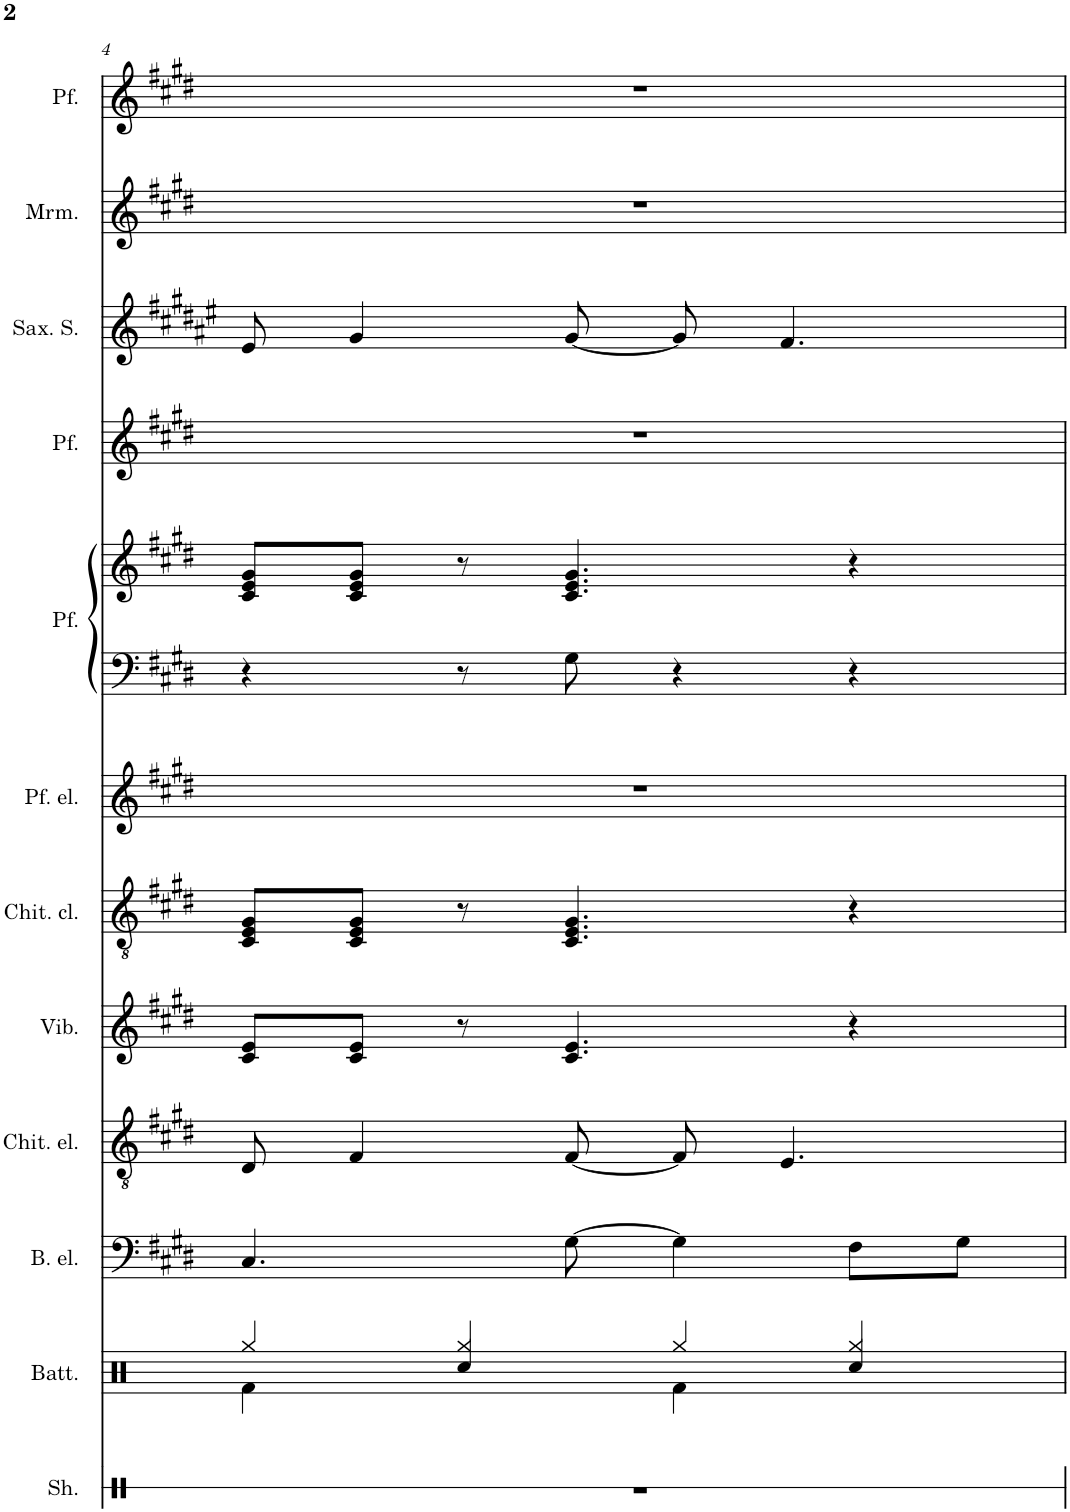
**kern	**kern	**kern	**kern	**kern	**kern	**kern	**kern	**kern	**kern	**kern	**kern	**kern
*part12	*part11	*part10	*part9	*part8	*part7	*part6	*part5	*part5	*part4	*part3	*part2	*part1
*staff13	*staff12	*staff11	*staff10	*staff9	*staff8	*staff7	*staff6	*staff5	*staff4	*staff3	*staff2	*staff1
*I"Shaker	*I"Batteria	*I"Basso elettrico	*I"Chitarra elettrica	*I"Vibrafono	*I"Chitarra acustica	*I"Piano elettrico	*I"Piano	*	*I"Piano	*I"Saxophone Soprano	*I"Marimba	*I"Piano
*I'Sh.	*I'Batt.	*I'B. el.	*I'Chit. el.	*I'Vib.	*	*	*	*	*	*I'Sax. S.	*I'Mrm.	*
!!LO:PB:g=z
*clefX	*clefX	*clefF4	*clefGv2	*clefG2	*clefGv2	*clefG2	*clefF4	*clefG2	*clefG2	*clefG2	*clefG2	*clefG2
*	*	*Trd7c12	*	*	*	*	*	*	*	*Trd1c2	*	*Trd1c2
*k[]	*k[]	*k[f#c#g#d#]	*k[f#c#g#d#]	*k[f#c#g#d#]	*k[f#c#g#d#]	*k[f#c#g#d#]	*k[f#c#g#d#]	*k[f#c#g#d#]	*k[f#c#g#d#]	*k[f#c#g#d#a#e#]	*k[f#c#g#d#]	*k[f#c#g#d#]
*M4/4	*M4/4	*M4/4	*M4/4	*M4/4	*M4/4	*M4/4	*M4/4	*M4/4	*M4/4	*M4/4	*M4/4	*M4/4
=4	=4	=4	=4	=4	=4	=4	=4	=4	=4	=4	=4	=4
*	*^	*	*	*	*	*	*	*	*	*	*	*
1r	4Rgg/	4Rf\	4.C#/	8D#/	8c#/ 8e/L	8C#/ 8E/ 8G#/L	1r	4r	8c#/ 8e/ 8g#/L	1r	8e#/	1r	1r
.	.	.	.	4F#/	8c#/ 8e/J	8C#/ 8E/ 8G#/J	.	.	8c#/ 8e/ 8g#/J	.	4g#/	.	.
.	4Rgg/	4Rcc/	.	.	8r	8r	.	8r	8r	.	.	.	.
.	.	.	[8G#\	[8F#/	4.c#/ 4.e/	4.C#/ 4.E/ 4.G#/	.	8G#\	4.c#/ 4.e/ 4.g#/	.	[8g#/	.	.
.	4Rgg/	4Rf\	4G#\]	8F#/]	.	.	.	4r	.	.	8g#/]	.	.
.	.	.	.	4.E/	.	.	.	.	.	.	4.f#/	.	.
.	4Rgg/	4Rcc/	8F#\L	.	4r	4r	.	4r	4r	.	.	.	.
.	.	.	8G#\J	.	.	.	.	.	.	.	.	.	.
*	*v	*v	*	*	*	*	*	*	*	*	*	*	*
=	=	=	=	=	=	=	=	=	=	=	=	=
*-	*-	*-	*-	*-	*-	*-	*-	*-	*-	*-	*-	*-
